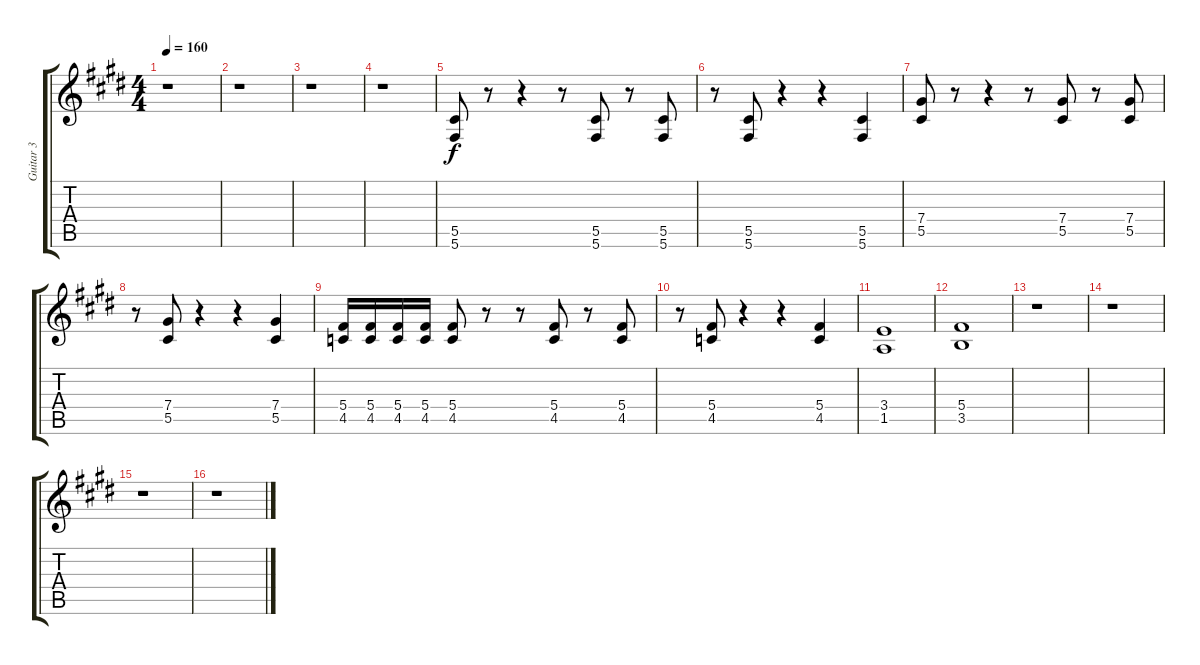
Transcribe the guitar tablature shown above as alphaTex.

\track ("Guitar 3" "Guitar 3") {instrument overdrivenguitar}
\staff {score tabs}
\tuning (Eb4 Bb3 Gb3 Db3 Ab2 Db2) {hide}
\ts (4 4)
\tempo 160
\clef g2
\ks e
r.1{dy f} |
r.1 |
r.1 |
r.1 |
(5.5 5.6).8 r.8 r.4 r.8 (5.5 5.6).8 r.8 (5.5 5.6).8 |
r.8 (5.5 5.6).8 r.4 r.4 (5.5 5.6).4 |
(7.4 5.5).8 r.8 r.4 r.8 (7.4 5.5).8 r.8 (7.4 5.5).8 |
r.8 (7.4 5.5).8 r.4 r.4 (7.4 5.5).4 |
(5.4 4.5).16 (5.4 4.5).16 (5.4 4.5).16 (5.4 4.5).16 (5.4 4.5).8 r.8 r.8 (5.4 4.5).8 r.8 (5.4 4.5).8 |
r.8 (5.4 4.5).8 r.4 r.4 (5.4 4.5).4 |
(3.4 1.5).1 |
(5.4 3.5).1 |
r.1 |
r.1 |
r.1 |
r.1
